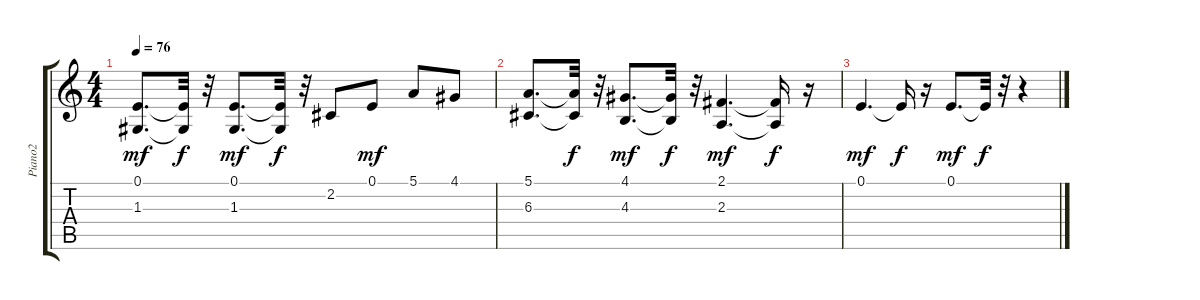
\track ("Piano2" "Piano2") {instrument acousticgrandpiano}
\staff {score tabs}
\tuning (E4 B3 G3 D3 A2 E2) {hide}
\ts (4 4)
\tempo 76
\clef g2
\ks c
(0.1 1.3).8{d dy mf} (0.1{t} 1.3{t}).32{dy f} r.32 (0.1 1.3).8{d dy mf} (0.1{t} 1.3{t}).32{dy f} r.32 2.2.8 0.1.8{dy mf} 5.1.8 4.1.8 |
(5.1 6.3).8{d} (5.1{t} 6.3{t}).32{dy f} r.32 (4.1 4.3).8{d dy mf} (4.1{t} 4.3{t}).32{dy f} r.32 (2.1 2.3).4{d dy mf} (2.1{t} 2.3{t}).16{dy f} r.16 |
0.1.4{d dy mf} 0.1{t}.16{dy f} r.16 0.1.8{d dy mf} 0.1{t}.32{dy f} r.32 r.4
